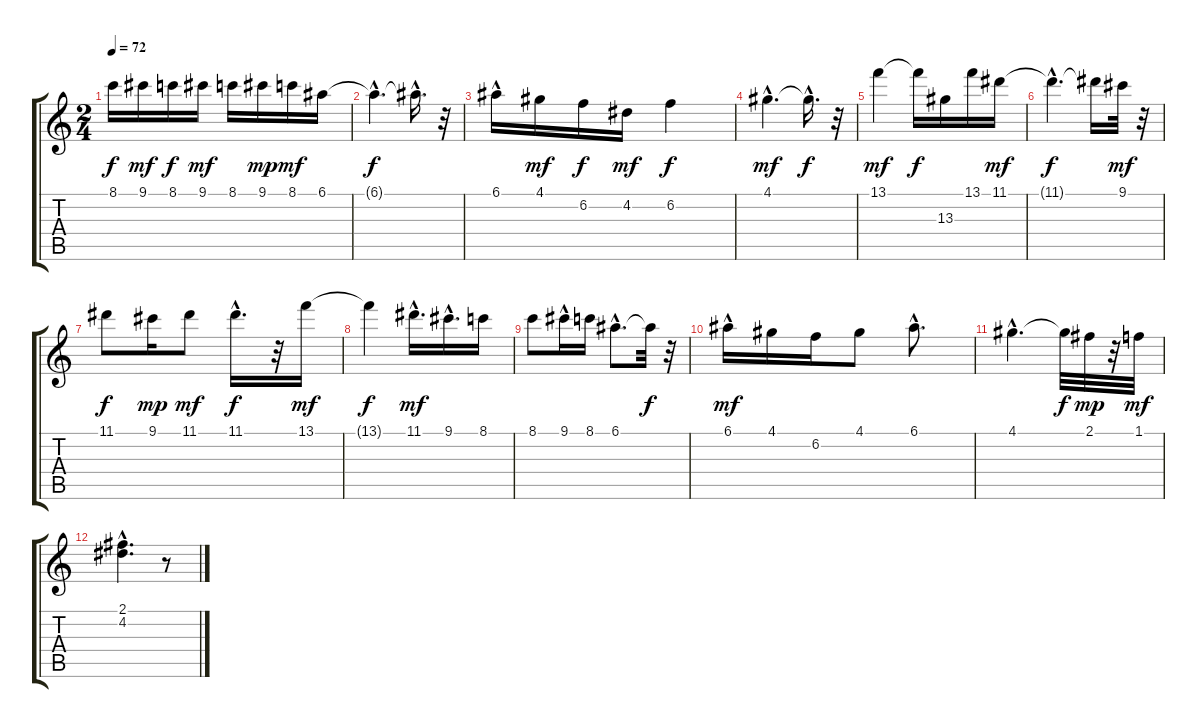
\track "" {instrument distortionguitar}
\staff {score tabs}
\tuning (E4 B3 G3 D3 A2 E2) {hide}
\ts (2 4)
\tempo 72
\clef g2
\ks c
8.1.16{dy f} 9.1.16{dy mf} 8.1.16{dy f} 9.1.16{dy mf} 8.1.16 9.1.16{dy mp} 8.1.16{dy mf} 6.1.16 |
6.1{hac t}.4{d dy f} 6.1{hac t}.16{d} r.32 |
6.1{hac}.16 4.1.16{dy mf volume 12} 6.2.16{dy f volume 12} 4.2.16{dy mf volume 12} 6.2.4{dy f volume 11} |
4.1{hac}.4{d dy mf volume 11} 4.1{hac t}.16{d dy f} r.32 |
13.1.4{dy mf volume 10} 13.1{t}.16{dy f} 13.3.16{volume 9} 13.1.16{volume 9} 11.1.16{dy mf volume 8} |
11.1{hac t}.4{d dy f} 11.1{t}.16 9.1.32{dy mf volume 7} r.32 |
11.1.8{dy f volume 7} 9.1.16{dy mp volume 7} 11.1.8{dy mf volume 7} 11.1{hac}.16{d dy f volume 6} r.32 13.1.16{dy mf volume 6} |
13.1{t}.4{dy f} 11.1{hac}.16{d dy mf volume 5} 9.1{hac}.16{d volume 5} 8.1.16{volume 5} |
8.1.8{volume 5} 9.1{hac}.16{volume 4} 8.1.16{volume 4} 6.1{hac}.8{d volume 4} 6.1{t}.32{dy f} r.32 |
6.1{hac}.16{dy mf volume 4} 4.1.16{volume 4} 6.2.16{volume 3} 4.1.8{volume 3} 6.1{hac}.8{d volume 3} |
4.1{hac}.4{d volume 2} 4.1{t}.32{dy f} 2.1.32{dy mp volume 1} r.32 1.1.32{dy mf} |
(2.1 4.2{hac}).4{d volume 1} r.8
